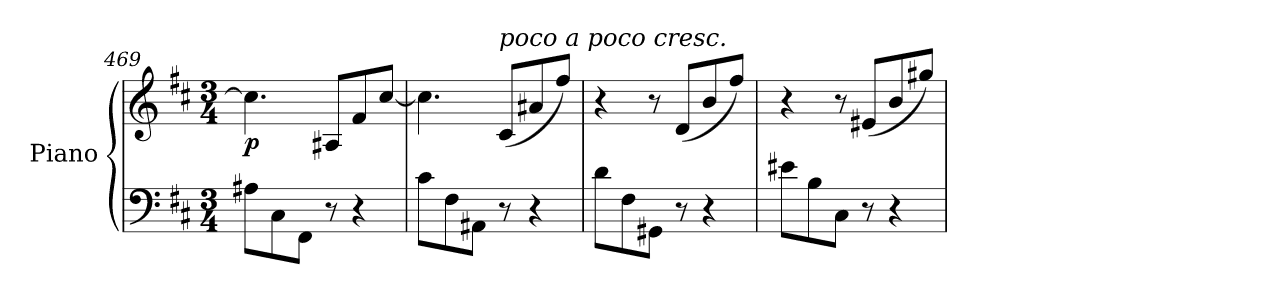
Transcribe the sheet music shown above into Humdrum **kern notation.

**kern	**kern	**dynam
*part1	*part1	*part1
*staff2	*staff1	*staff1/2
*I"Piano	*	*
*I'Pno	*	*
*clefF4	*clefG2	*
*k[f#c#]	*k[f#c#]	*
*M3/4	*M3/4	*
=469	=469	=469
!	!	!LO:DY:b
8A#X\L	4.cc#\]	p
8C#\	.	.
8FF#\J	.	.
8r	8A#X/L	.
4r	8f#/	.
.	[8cc#/J	.
=470	=470	=470
8c#\L	4.cc#\]	.
8F#\	.	.
8AA#X\J	.	.
!	!LO:TX:a:i:t=poco a poco cresc.	!
8r	(8c#/L	.
4r	8a#X/	.
.	8ff#/J)	.
=471	=471	=471
8d\L	4r	.
8F#\	.	.
8GG#X\J	8r	.
8r	(8d/L	.
4r	8b/	.
.	8ff#/J)	.
=472	=472	=472
8e#X\L	4r	.
8B\	.	.
8C#\J	8r	.
8r	(8e#X/L	.
4r	8b/	.
.	8gg#X/J)	.
=	=	=
*-	*-	*-
